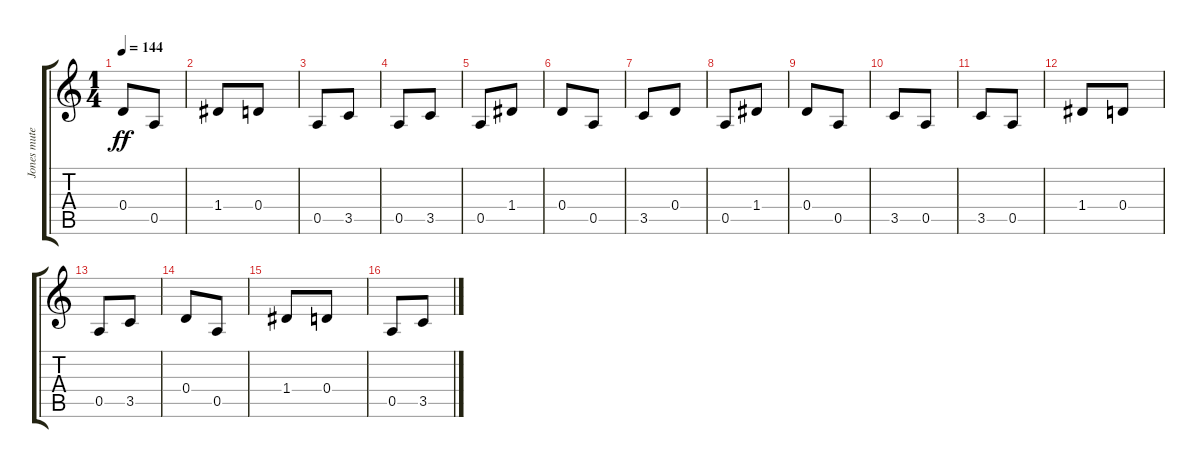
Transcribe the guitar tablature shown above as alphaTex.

\track ("Jones muted" "Jones mute") {instrument electricguitarmuted}
\staff {score tabs}
\tuning (E4 B3 G3 D3 A2 D2) {hide}
\ts (1 4)
\tempo 144
\clef g2
\ks c
0.4.8{dy ff} 0.5.8 |
1.4.8 0.4.8 |
0.5.8 3.5.8 |
0.5.8 3.5.8 |
0.5.8 1.4.8 |
0.4.8 0.5.8 |
3.5.8 0.4.8 |
0.5.8 1.4.8 |
0.4.8 0.5.8 |
3.5.8 0.5.8 |
3.5.8 0.5.8 |
1.4.8 0.4.8 |
0.5.8 3.5.8 |
0.4.8 0.5.8 |
1.4.8 0.4.8 |
0.5.8 3.5.8
